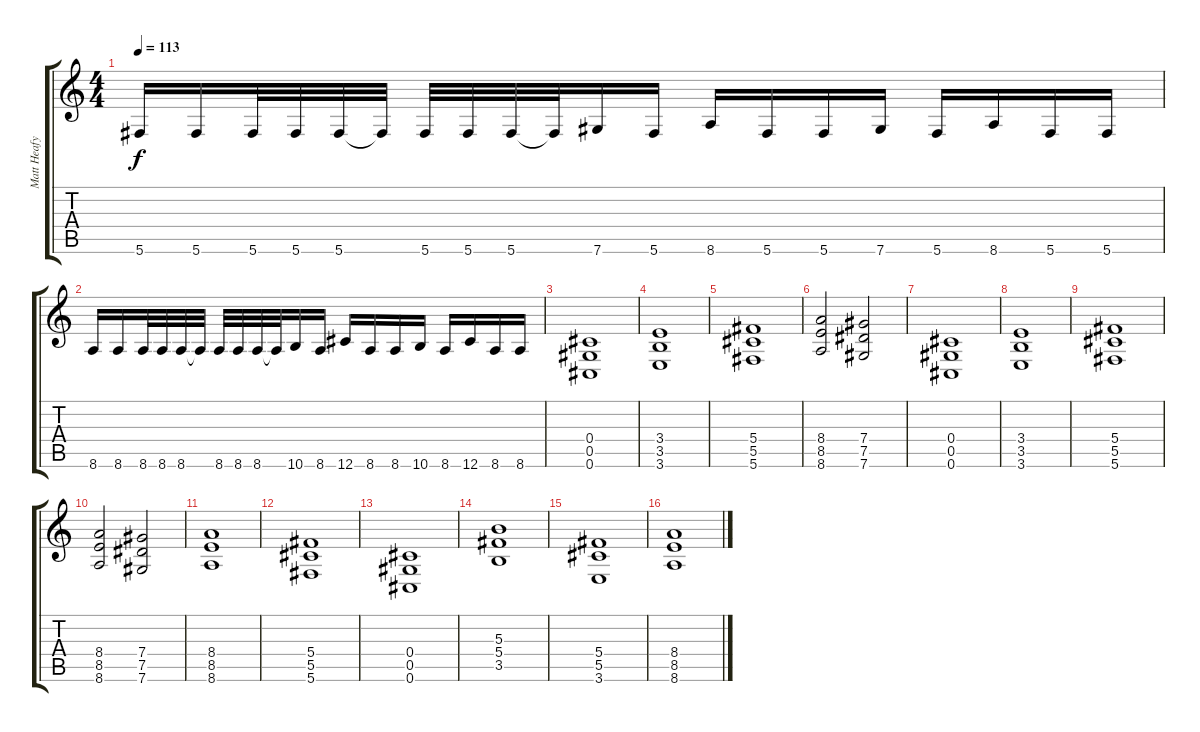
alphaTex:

\track ("Matt Heafy" "Matt Heafy") {instrument distortionguitar}
\staff {score tabs}
\tuning (Eb4 Bb3 Gb3 Db3 Ab2 Db2) {hide}
\ts (4 4)
\tempo 113
\clef g2
\ks c
5.6.16{dy f} 5.6.16 5.6.32 5.6.32 5.6.32 5.6{t}.32 5.6.32 5.6.32 5.6.32 5.6{t}.32 7.6.16 5.6.16 8.6.16 5.6.16 5.6.16 7.6.16 5.6.16 8.6.16 5.6.16 5.6.16 |
8.6.16 8.6.16 8.6.32 8.6.32 8.6.32 8.6{t}.32 8.6.32 8.6.32 8.6.32 8.6{t}.32 10.6.16 8.6.16 12.6.16 8.6.16 8.6.16 10.6.16 8.6.16 12.6.16 8.6.16 8.6.16 |
(0.4 0.5 0.6).1 |
(3.4 3.5 3.6).1 |
(5.4 5.5 5.6).1 |
(8.4 8.5 8.6).2 (7.4 7.5 7.6).2 |
(0.4 0.5 0.6).1 |
(3.4 3.5 3.6).1 |
(5.4 5.5 5.6).1 |
(8.4 8.5 8.6).2 (7.4 7.5 7.6).2 |
(8.4 8.5 8.6).1 |
(5.4 5.5 5.6).1 |
(0.4 0.5 0.6).1 |
(5.3 5.4 3.5).1 |
(5.4 5.5 3.6).1 |
(8.4 8.5 8.6).1
